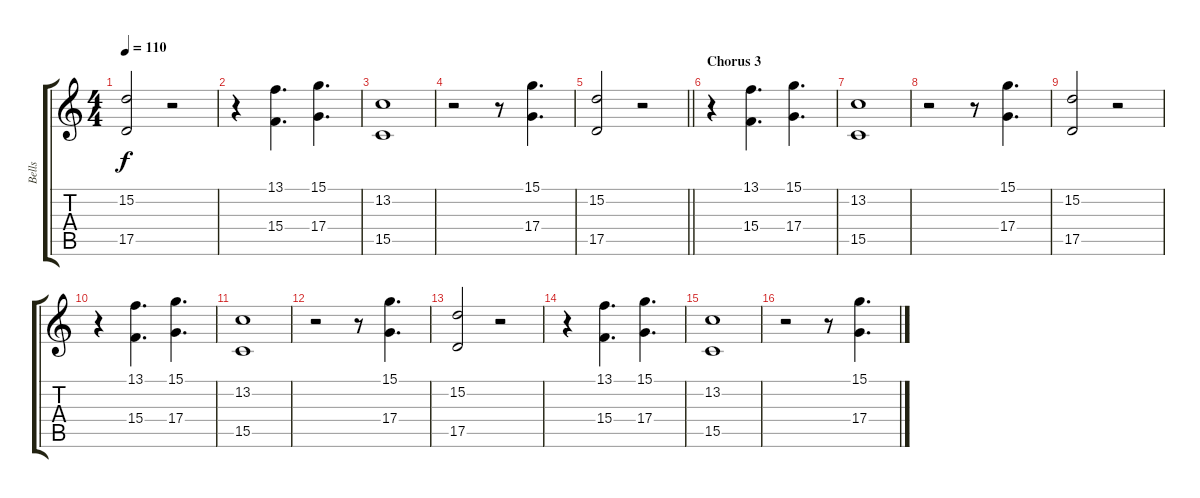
\track ("Bells" "Bells") {instrument musicbox}
\staff {score tabs}
\tuning (E4 B3 G3 D3 A2 E2) {hide}
\ts (4 4)
\tempo 110
\clef g2
\ks c
(15.2 17.5).2{dy f} r.2 |
r.4 (13.1 15.4).4{d} (15.1 17.4).4{d} |
(13.2 15.5).1 |
r.2 r.8 (15.1 17.4).4{d} |
\barLineRight lightlight
(15.2 17.5).2 r.2 |
\section ("" "Chorus 3")
r.4 (13.1 15.4).4{d} (15.1 17.4).4{d} |
(13.2 15.5).1 |
r.2 r.8 (15.1 17.4).4{d} |
(15.2 17.5).2 r.2 |
r.4 (13.1 15.4).4{d} (15.1 17.4).4{d} |
(13.2 15.5).1 |
r.2 r.8 (15.1 17.4).4{d} |
(15.2 17.5).2 r.2 |
r.4 (13.1 15.4).4{d} (15.1 17.4).4{d} |
(13.2 15.5).1 |
r.2 r.8 (15.1 17.4).4{d}
